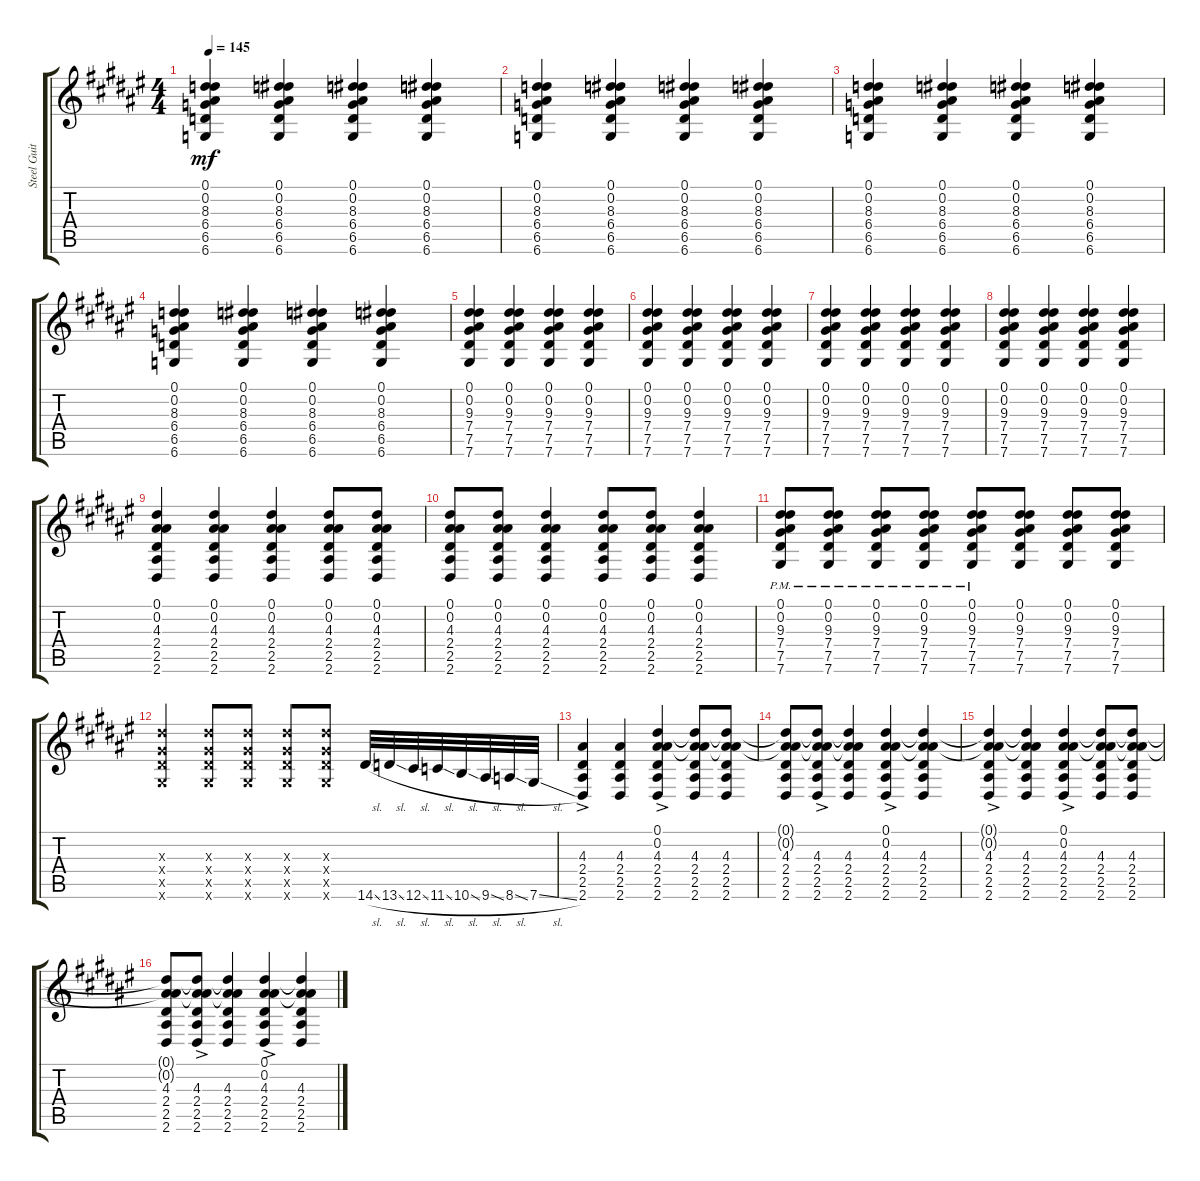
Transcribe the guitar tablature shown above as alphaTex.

\track ("Steel Guitar" "Steel Guit") {instrument acousticguitarsteel}
\staff {score tabs}
\tuning (Eb4 Bb3 Gb3 Db3 Ab2 Db2) {hide}
\ts (4 4)
\tempo 145
\clef g2
\ks f#
(0.1 0.2 8.3 6.4 6.5 6.6).4{dy mf} (0.1 0.2 8.3 6.4 6.5 6.6).4 (0.1 0.2 8.3 6.4 6.5 6.6).4 (0.1 0.2 8.3 6.4 6.5 6.6).4 |
(0.1 0.2 8.3 6.4 6.5 6.6).4 (0.1 0.2 8.3 6.4 6.5 6.6).4 (0.1 0.2 8.3 6.4 6.5 6.6).4 (0.1 0.2 8.3 6.4 6.5 6.6).4 |
(0.1 0.2 8.3 6.4 6.5 6.6).4 (0.1 0.2 8.3 6.4 6.5 6.6).4 (0.1 0.2 8.3 6.4 6.5 6.6).4 (0.1 0.2 8.3 6.4 6.5 6.6).4 |
(0.1 0.2 8.3 6.4 6.5 6.6).4 (0.1 0.2 8.3 6.4 6.5 6.6).4 (0.1 0.2 8.3 6.4 6.5 6.6).4 (0.1 0.2 8.3 6.4 6.5 6.6).4 |
(0.1 0.2 9.3 7.4 7.5 7.6).4 (0.1 0.2 9.3 7.4 7.5 7.6).4 (0.1 0.2 9.3 7.4 7.5 7.6).4 (0.1 0.2 9.3 7.4 7.5 7.6).4 |
(0.1 0.2 9.3 7.4 7.5 7.6).4 (0.1 0.2 9.3 7.4 7.5 7.6).4 (0.1 0.2 9.3 7.4 7.5 7.6).4 (0.1 0.2 9.3 7.4 7.5 7.6).4 |
(0.1 0.2 9.3 7.4 7.5 7.6).4 (0.1 0.2 9.3 7.4 7.5 7.6).4 (0.1 0.2 9.3 7.4 7.5 7.6).4 (0.1 0.2 9.3 7.4 7.5 7.6).4 |
(0.1 0.2 9.3 7.4 7.5 7.6).4 (0.1 0.2 9.3 7.4 7.5 7.6).4 (0.1 0.2 9.3 7.4 7.5 7.6).4 (0.1 0.2 9.3 7.4 7.5 7.6).4 |
(0.1 0.2 4.3 2.4 2.5 2.6).4 (0.1 0.2 4.3 2.4 2.5 2.6).4 (0.1 0.2 4.3 2.4 2.5 2.6).4 (0.1 0.2 4.3 2.4 2.5 2.6).8 (0.1 0.2 4.3 2.4 2.5 2.6).8 |
(0.1 0.2 4.3 2.4 2.5 2.6).8 (0.1 0.2 4.3 2.4 2.5 2.6).8 (0.1 0.2 4.3 2.4 2.5 2.6).4 (0.1 0.2 4.3 2.4 2.5 2.6).8 (0.1 0.2 4.3 2.4 2.5 2.6).8 (0.1 0.2 4.3 2.4 2.5 2.6).4 |
(0.1{pm} 0.2{pm} 9.3{pm} 7.4{pm} 7.5{pm} 7.6{pm}).8 (0.1{pm} 0.2{pm} 9.3{pm} 7.4{pm} 7.5{pm} 7.6{pm}).8 (0.1{pm} 0.2{pm} 9.3{pm} 7.4{pm} 7.5{pm} 7.6{pm}).8 (0.1{pm} 0.2{pm} 9.3{pm} 7.4{pm} 7.5{pm} 7.6{pm}).8 (0.1{pm} 0.2{pm} 9.3{pm} 7.4{pm} 7.5{pm} 7.6{pm}).8 (0.1 0.2 9.3 7.4 7.5 7.6).8 (0.1 0.2 9.3 7.4 7.5 7.6).8 (0.1 0.2 9.3 7.4 7.5 7.6).8 |
(9.3{x} 7.4{x} 7.5{x} 7.6{x}).4 (9.3{x} 7.4{x} 7.5{x} 7.6{x}).8 (9.3{x} 7.4{x} 7.5{x} 7.6{x}).8 (9.3{x} 7.4{x} 7.5{x} 7.6{x}).8 (9.3{x} 7.4{x} 7.5{x} 7.6{x}).8 14.6{sl}.32 13.6{sl}.32 12.6{sl}.32 11.6{sl}.32 10.6{sl}.32 9.6{sl}.32 8.6{sl}.32 7.6{sl}.32 |
(4.3{ac} 2.4{ac} 2.5{ac} 2.6{ac}).4 (4.3 2.4 2.5 2.6).4 (0.1 0.2{ac} 4.3{ac} 2.4{ac} 2.5{ac} 2.6).4 (0.1{t} 0.2{t} 4.3 2.4 2.5 2.6).8 (0.1{t} 0.2{t} 4.3 2.4 2.5 2.6).8 |
(0.1{t} 0.2{t} 4.3 2.4 2.5 2.6).8 (0.1{t} 0.2{t} 4.3{ac} 2.4{ac} 2.5{ac} 2.6{ac}).8 (0.1{t} 0.2{t} 4.3 2.4 2.5 2.6).4 (0.1{ac} 0.2{ac} 4.3 2.4{ac} 2.5{ac} 2.6{ac}).4 (0.1{t} 0.2{t} 4.3 2.4 2.5 2.6).4 |
(0.1{t} 0.2{t} 4.3{ac} 2.4{ac} 2.5{ac} 2.6{ac}).4 (0.1{t} 0.2{t} 4.3 2.4 2.5 2.6).4 (0.1 0.2{ac} 4.3{ac} 2.4{ac} 2.5{ac} 2.6).4 (0.1{t} 0.2{t} 4.3 2.4 2.5 2.6).8 (0.1{t} 0.2{t} 4.3 2.4 2.5 2.6).8 |
(0.1{t} 0.2{t} 4.3 2.4 2.5 2.6).8 (0.1{t} 0.2{t} 4.3{ac} 2.4{ac} 2.5{ac} 2.6{ac}).8 (0.1{t} 0.2{t} 4.3 2.4 2.5 2.6).4 (0.1{ac} 0.2{ac} 4.3 2.4{ac} 2.5{ac} 2.6{ac}).4 (0.1{t} 0.2{t} 4.3{sl} 2.4{sl} 2.5{sl} 2.6{sl}).4
